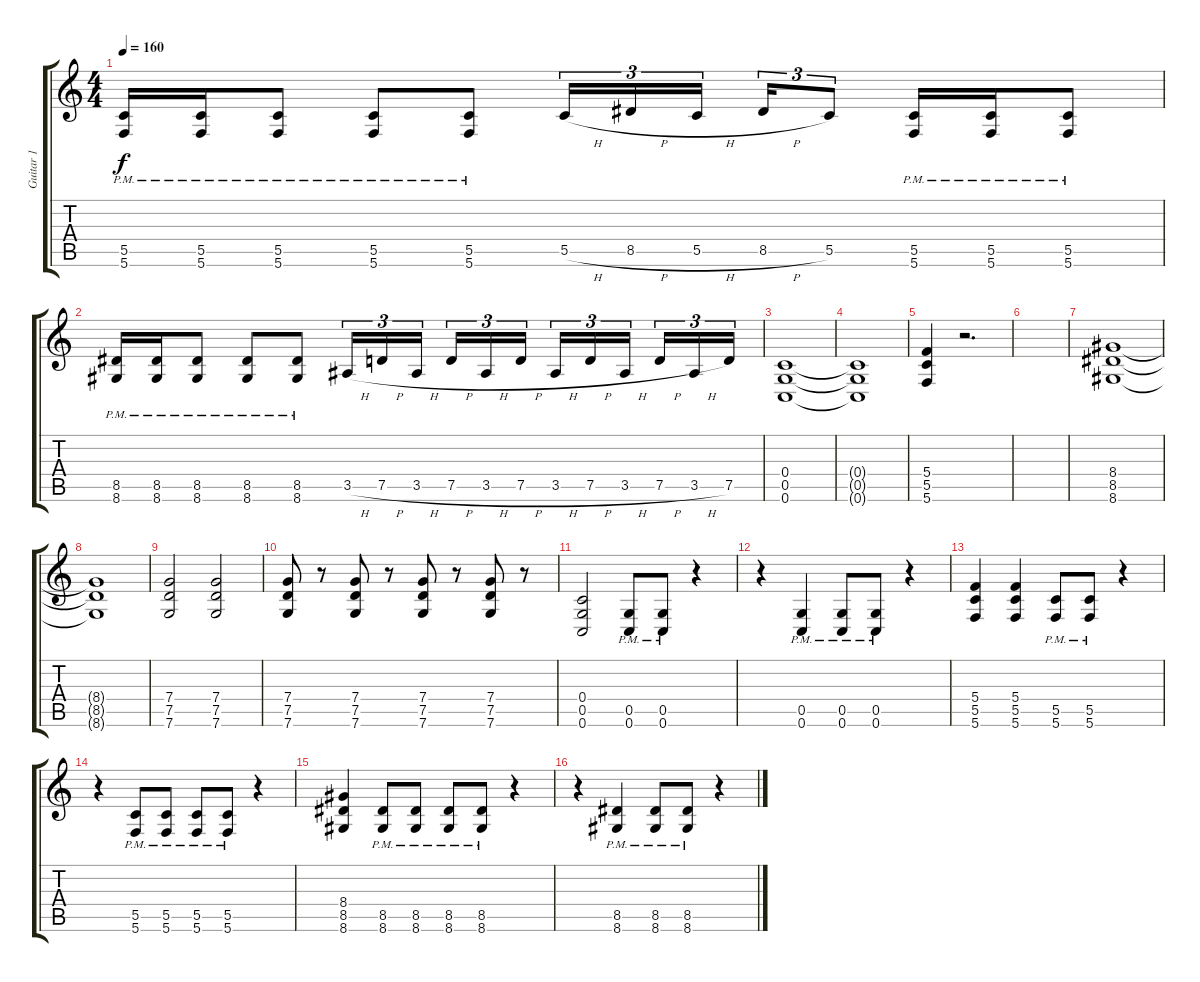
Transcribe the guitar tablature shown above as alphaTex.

\track ("Guitar 1" "Guitar 1") {instrument distortionguitar}
\staff {score tabs}
\tuning (D4 A3 F3 C3 G2 C2) {hide}
\ts (4 4)
\tempo 160
\clef g2
\ks c
(5.5{pm} 5.6{pm}).16{dy f} (5.5{pm} 5.6{pm}).16 (5.5{pm} 5.6{pm}).8 (5.5{pm} 5.6{pm}).8 (5.5{pm} 5.6{pm}).8 5.5{h}.16{tu (3 2)} 8.5{h}.16{tu (3 2)} 5.5{h}.16{tu (3 2)} 8.5{h}.16{tu (3 2)} 5.5.8{tu (3 2)} (5.5{pm} 5.6{pm}).16 (5.5{pm} 5.6{pm}).16 (5.5{pm} 5.6{pm}).8 |
(8.5{pm} 8.6{pm}).16 (8.5{pm} 8.6{pm}).16 (8.5{pm} 8.6{pm}).8 (8.5{pm} 8.6{pm}).8 (8.5{pm} 8.6{pm}).8 3.5{h}.16{tu (3 2)} 7.5{h}.16{tu (3 2)} 3.5{h}.16{tu (3 2)} 7.5{h}.16{tu (3 2)} 3.5{h}.16{tu (3 2)} 7.5{h}.16{tu (3 2)} 3.5{h}.16{tu (3 2)} 7.5{h}.16{tu (3 2)} 3.5{h}.16{tu (3 2)} 7.5{h}.16{tu (3 2)} 3.5{h}.16{tu (3 2)} 7.5.16{tu (3 2)} |
(0.4 0.5 0.6).1 |
(0.4{t} 0.5{t} 0.6{t}).1 |
(5.4 5.5 5.6).4 r.2{d} |
|
(8.4 8.5 8.6).1 |
(8.4{t} 8.5{t} 8.6{t}).1 |
(7.4 7.5 7.6).2 (7.4 7.5 7.6).2 |
(7.4 7.5 7.6).8 r.8 (7.4 7.5 7.6).8 r.8 (7.4 7.5 7.6).8 r.8 (7.4 7.5 7.6).8 r.8 |
(0.4 0.5 0.6).2 (0.5{pm} 0.6{pm}).8 (0.5{pm} 0.6{pm}).8 r.4 |
r.4 (0.5{pm} 0.6{pm}).4 (0.5{pm} 0.6{pm}).8 (0.5{pm} 0.6{pm}).8 r.4 |
(5.4 5.5 5.6).4 (5.4 5.5 5.6).4 (5.5{pm} 5.6{pm}).8 (5.5{pm} 5.6{pm}).8 r.4 |
r.4 (5.5{pm} 5.6{pm}).8 (5.5{pm} 5.6{pm}).8 (5.5{pm} 5.6{pm}).8 (5.5{pm} 5.6{pm}).8 r.4 |
(8.4 8.5 8.6).4 (8.5{pm} 8.6{pm}).8 (8.5{pm} 8.6{pm}).8 (8.5{pm} 8.6{pm}).8 (8.5{pm} 8.6{pm}).8 r.4 |
r.4 (8.5{pm} 8.6{pm}).4 (8.5{pm} 8.6{pm}).8 (8.5{pm} 8.6{pm}).8 r.4
